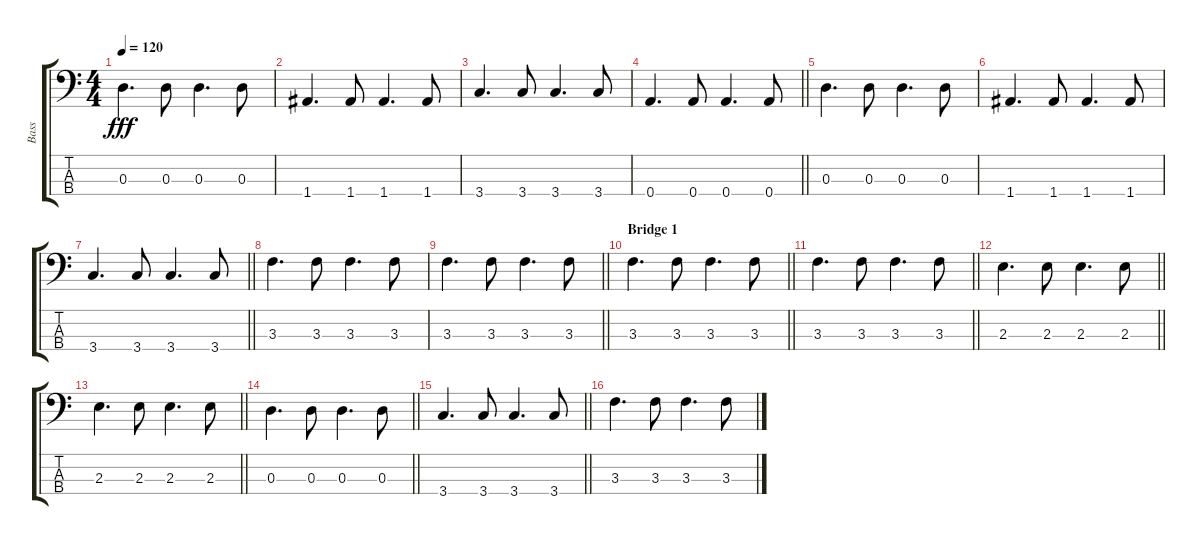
\track ("Bass" "Bass") {instrument electricbassfinger}
\staff {score tabs}
\tuning (C3 G2 D2 A1) {hide}
\ts (4 4)
\tempo 120
\clef f4
\ks c
0.3.4{d dy fff} 0.3.8 0.3.4{d} 0.3.8 |
1.4.4{d} 1.4.8 1.4.4{d} 1.4.8 |
3.4.4{d} 3.4.8 3.4.4{d} 3.4.8 |
\barLineRight lightlight
0.4.4{d} 0.4.8 0.4.4{d} 0.4.8 |
0.3.4{d} 0.3.8 0.3.4{d} 0.3.8 |
1.4.4{d} 1.4.8 1.4.4{d} 1.4.8 |
\barLineRight lightlight
3.4.4{d} 3.4.8 3.4.4{d} 3.4.8 |
3.3.4{d} 3.3.8 3.3.4{d} 3.3.8 |
\barLineRight lightlight
3.3.4{d} 3.3.8 3.3.4{d} 3.3.8 |
\section ("" "Bridge 1")
\barLineRight lightlight
3.3.4{d} 3.3.8 3.3.4{d} 3.3.8 |
\barLineRight lightlight
3.3.4{d} 3.3.8 3.3.4{d} 3.3.8 |
\barLineRight lightlight
2.3.4{d} 2.3.8 2.3.4{d} 2.3.8 |
\barLineRight lightlight
2.3.4{d} 2.3.8 2.3.4{d} 2.3.8 |
\barLineRight lightlight
0.3.4{d} 0.3.8 0.3.4{d} 0.3.8 |
\barLineRight lightlight
3.4.4{d} 3.4.8 3.4.4{d} 3.4.8 |
3.3.4{d} 3.3.8 3.3.4{d} 3.3.8
